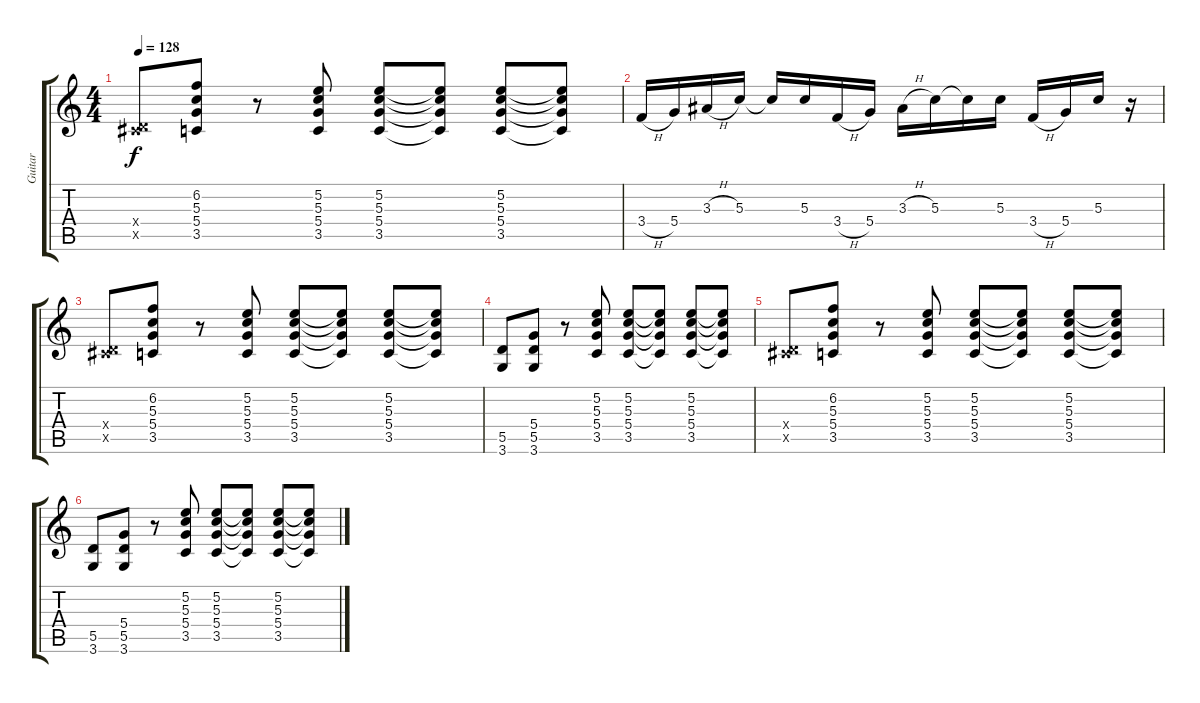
\track ("Guitar" "Guitar") {instrument overdrivenguitar}
\staff {score tabs}
\tuning (E4 B3 G3 D3 A2 E2) {hide}
\ts (4 4)
\tempo 128
\clef g2
\ks c
(0.4{x} 4.5{x}).8{dy f} (6.2 5.3 5.4 3.5).8 r.8 (5.2 5.3 5.4 3.5).8 (5.2 5.3 5.4 3.5).8 (5.2{t} 5.3{t} 5.4{t} 3.5{t}).8 (5.2 5.3 5.4 3.5).8 (5.2{t} 5.3{t} 5.4{t} 3.5{t}).8 |
3.4{h}.16 5.4.16 3.3{h}.16 5.3.16 5.3{t}.16 5.3.16 3.4{h}.16 5.4.16 3.3{h}.16 5.3.16 5.3{t}.16 5.3.16 3.4{h}.16 5.4.16 5.3.16 r.16 |
(0.4{x} 4.5{x}).8{volume 2} (6.2 5.3 5.4 3.5).8 r.8 (5.2 5.3 5.4 3.5).8 (5.2 5.3 5.4 3.5).8 (5.2{t} 5.3{t} 5.4{t} 3.5{t}).8 (5.2 5.3 5.4 3.5).8 (5.2{t} 5.3{t} 5.4{t} 3.5{t}).8 |
(5.5 3.6).8 (5.4 5.5 3.6).8 r.8 (5.2 5.3 5.4 3.5).8 (5.2 5.3 5.4 3.5).8 (5.2{t} 5.3{t} 5.4{t} 3.5{t}).8 (5.2 5.3 5.4 3.5).8 (5.2{t} 5.3{t} 5.4{t} 3.5{t}).8 |
(0.4{x} 4.5{x}).8 (6.2 5.3 5.4 3.5).8 r.8 (5.2 5.3 5.4 3.5).8 (5.2 5.3 5.4 3.5).8 (5.2{t} 5.3{t} 5.4{t} 3.5{t}).8 (5.2 5.3 5.4 3.5).8 (5.2{t} 5.3{t} 5.4{t} 3.5{t}).8 |
(5.5 3.6).8 (5.4 5.5 3.6).8 r.8 (5.2 5.3 5.4 3.5).8 (5.2 5.3 5.4 3.5).8 (5.2{t} 5.3{t} 5.4{t} 3.5{t}).8 (5.2 5.3 5.4 3.5).8 (5.2{t} 5.3{t} 5.4{t} 3.5{t}).8
